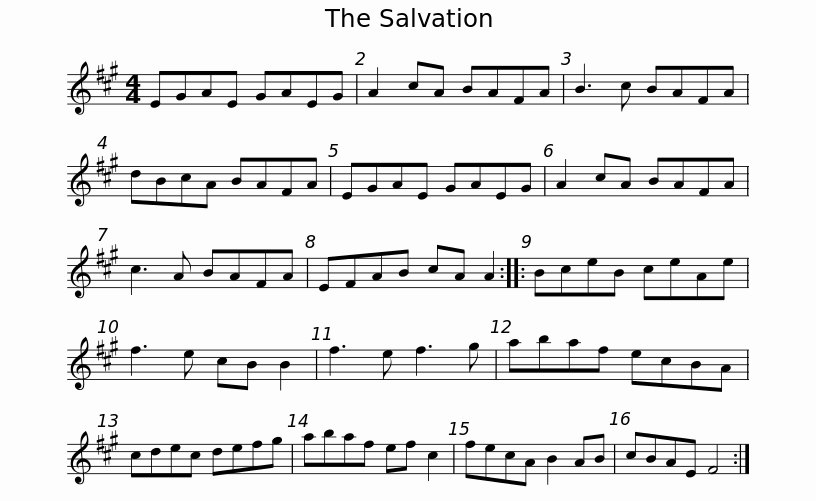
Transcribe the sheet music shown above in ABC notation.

X:1
L:1/8
M:4/4
I:linebreak $
K:A
V:1 treble
V:1
 EGAE GAEG | A2 cA BAFA | B3 c BAFA | dBcA BAFA | EGAE GAEG | %5
 A2 cA BAFA |$ c3 A BAFA | EFAB cA A2 :: BceB ceAe | f3 e cB B2 | %10
 f3 e f3 g | abaf ecBA |$ cdec defg | abaf ef c2 | fecA B2 AB | %15
 cBAE F4 :| %16
